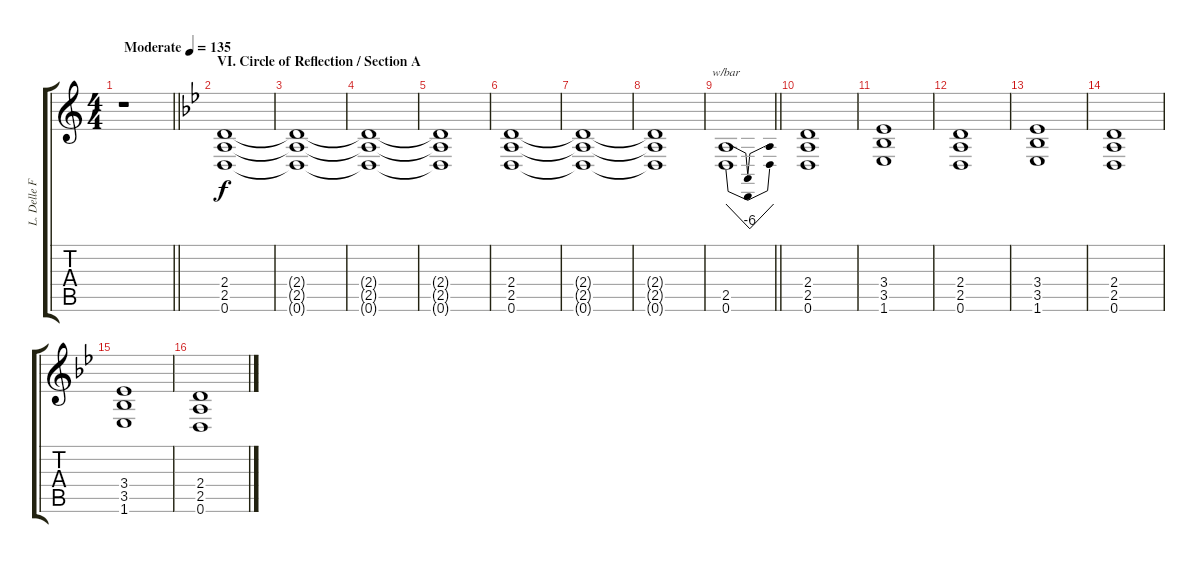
\track ("L. Delle Fave (Dist. Guitar R)" "L. Delle F") {instrument overdrivenguitar}
\staff {score tabs}
\tuning (D4 A3 F3 C3 G2 D2) {hide}
\ts (4 4)
\tempo (135 "Moderate")
\clef g2
\barLineRight lightlight
\ks c
r.1{dy f instrument overdrivenguitar} |
\section ("" "VI. Circle of Reflection / Section A")
\ks gminor
(2.4 2.5 0.6).1 |
(2.4{t} 2.5{t} 0.6{t}).1 |
(2.4{t} 2.5{t} 0.6{t}).1 |
(2.4{t} 2.5{t} 0.6{t}).1 |
(2.4 2.5 0.6).1 |
(2.4{t} 2.5{t} 0.6{t}).1 |
(2.4{t} 2.5{t} 0.6{t}).1 |
\barLineRight lightlight
(2.5 0.6).1{tbe (dip default 0 0 45 -24 60 0)} |
(2.4 2.5 0.6).1 |
(3.4 3.5 1.6).1 |
(2.4 2.5 0.6).1 |
(3.4 3.5 1.6).1 |
(2.4 2.5 0.6).1 |
(3.4 3.5 1.6).1 |
(2.4 2.5 0.6).1
